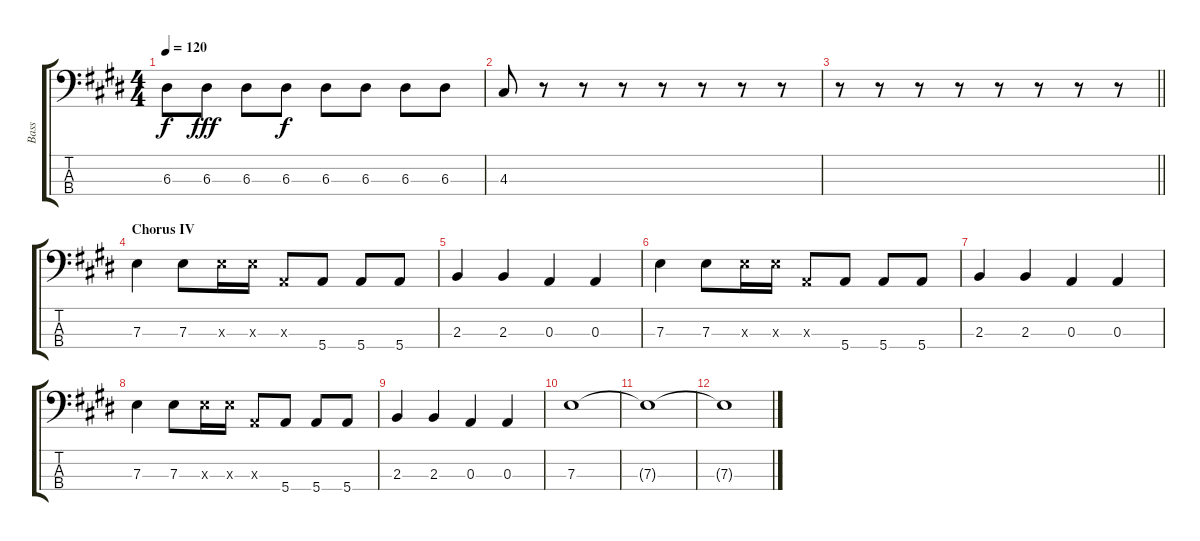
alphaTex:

\track ("Bass" "Bass") {instrument electricbassfinger}
\staff {score tabs}
\tuning (G2 D2 A1 E1) {hide}
\ts (4 4)
\tempo 120
\clef f4
\ks e
6.3.8{dy f} 6.3.8{dy fff} 6.3.8 6.3.8{dy f} 6.3.8 6.3.8 6.3.8 6.3.8 |
4.3.8 r.8 r.8 r.8 r.8 r.8 r.8 r.8 |
\barLineRight lightlight
r.8 r.8 r.8 r.8 r.8 r.8 r.8 r.8 |
\section ("" "Chorus IV")
7.3.4 7.3.8 7.3{x}.16 7.3{x}.16 0.3{x}.8 5.4.8 5.4.8 5.4.8 |
2.3.4 2.3.4 0.3.4 0.3.4 |
7.3.4 7.3.8 7.3{x}.16 7.3{x}.16 0.3{x}.8 5.4.8 5.4.8 5.4.8 |
2.3.4 2.3.4 0.3.4 0.3.4 |
7.3.4 7.3.8 7.3{x}.16 7.3{x}.16 0.3{x}.8 5.4.8 5.4.8 5.4.8 |
2.3.4 2.3.4 0.3.4 0.3.4 |
7.3.1 |
7.3{t}.1 |
7.3{t}.1{volume 0}
